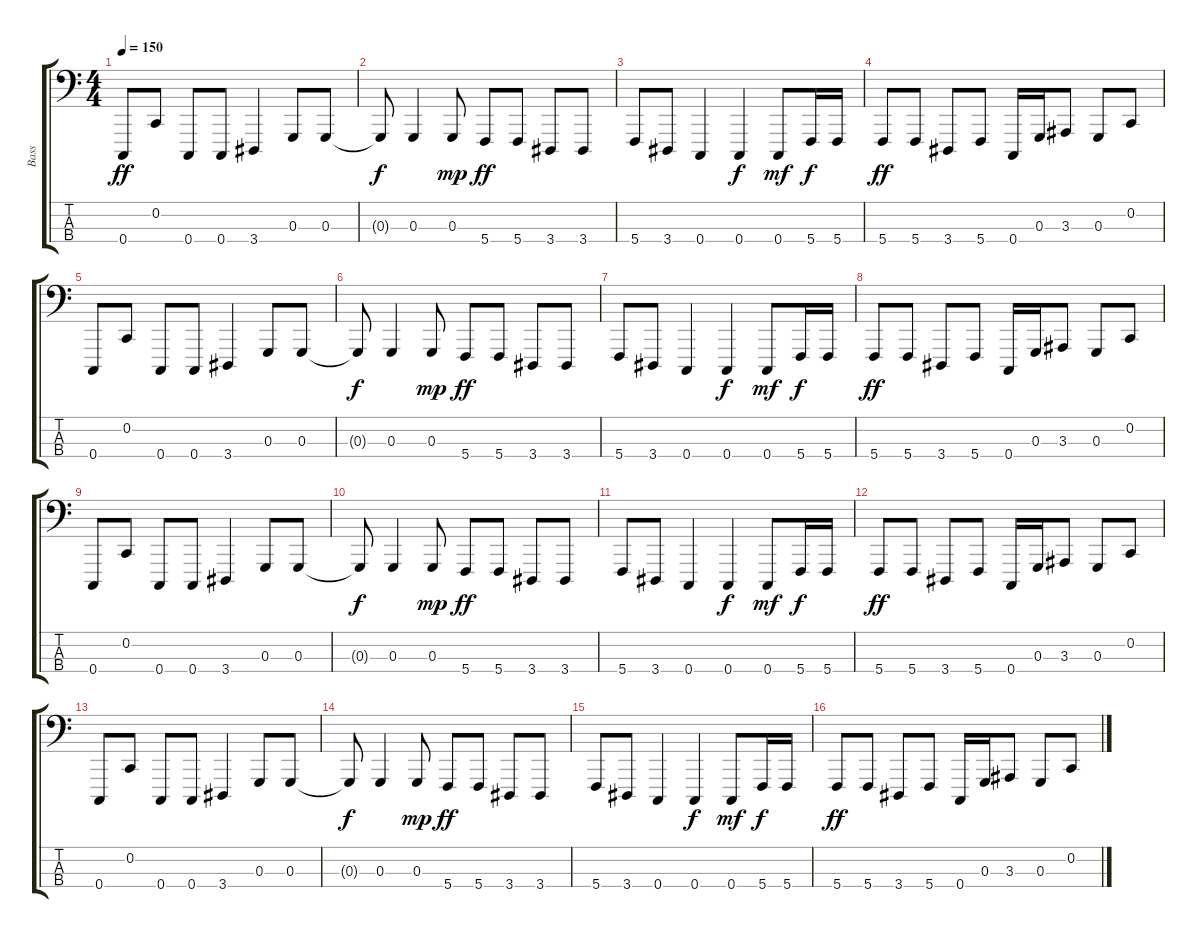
\track ("Bass" "Bass") {instrument pad3polysynth}
\staff {score tabs}
\tuning (F2 C2 G1 C1) {hide}
\ts (4 4)
\tempo 150
\clef f4
\ks c
0.4.8{dy ff instrument synthbass1} 0.2.8 0.4.8 0.4.8 3.4.4 0.3.8 0.3.8 |
0.3{t}.8{dy f} 0.3.4 0.3.8{dy mp} 5.4.8{dy ff} 5.4.8 3.4.8 3.4.8 |
5.4.8 3.4.8 0.4.4 0.4.4{dy f} 0.4.8{dy mf} 5.4.16{dy f} 5.4.16 |
5.4.8{dy ff} 5.4.8 3.4.8 5.4.8 0.4.16 0.3.16 3.3.8 0.3.8 0.2.8 |
0.4.8 0.2.8 0.4.8 0.4.8 3.4.4 0.3.8 0.3.8 |
0.3{t}.8{dy f} 0.3.4 0.3.8{dy mp} 5.4.8{dy ff} 5.4.8 3.4.8 3.4.8 |
5.4.8 3.4.8 0.4.4 0.4.4{dy f} 0.4.8{dy mf} 5.4.16{dy f} 5.4.16 |
5.4.8{dy ff} 5.4.8 3.4.8 5.4.8 0.4.16 0.3.16 3.3.8 0.3.8 0.2.8 |
0.4.8 0.2.8 0.4.8 0.4.8 3.4.4 0.3.8 0.3.8 |
0.3{t}.8{dy f} 0.3.4 0.3.8{dy mp} 5.4.8{dy ff} 5.4.8 3.4.8 3.4.8 |
5.4.8 3.4.8 0.4.4 0.4.4{dy f} 0.4.8{dy mf} 5.4.16{dy f} 5.4.16 |
5.4.8{dy ff} 5.4.8 3.4.8 5.4.8 0.4.16 0.3.16 3.3.8 0.3.8 0.2.8 |
0.4.8 0.2.8 0.4.8 0.4.8 3.4.4 0.3.8 0.3.8 |
0.3{t}.8{dy f} 0.3.4 0.3.8{dy mp} 5.4.8{dy ff} 5.4.8 3.4.8 3.4.8 |
5.4.8 3.4.8 0.4.4 0.4.4{dy f} 0.4.8{dy mf} 5.4.16{dy f} 5.4.16 |
5.4.8{dy ff} 5.4.8 3.4.8 5.4.8 0.4.16 0.3.16 3.3.8 0.3.8 0.2.8
